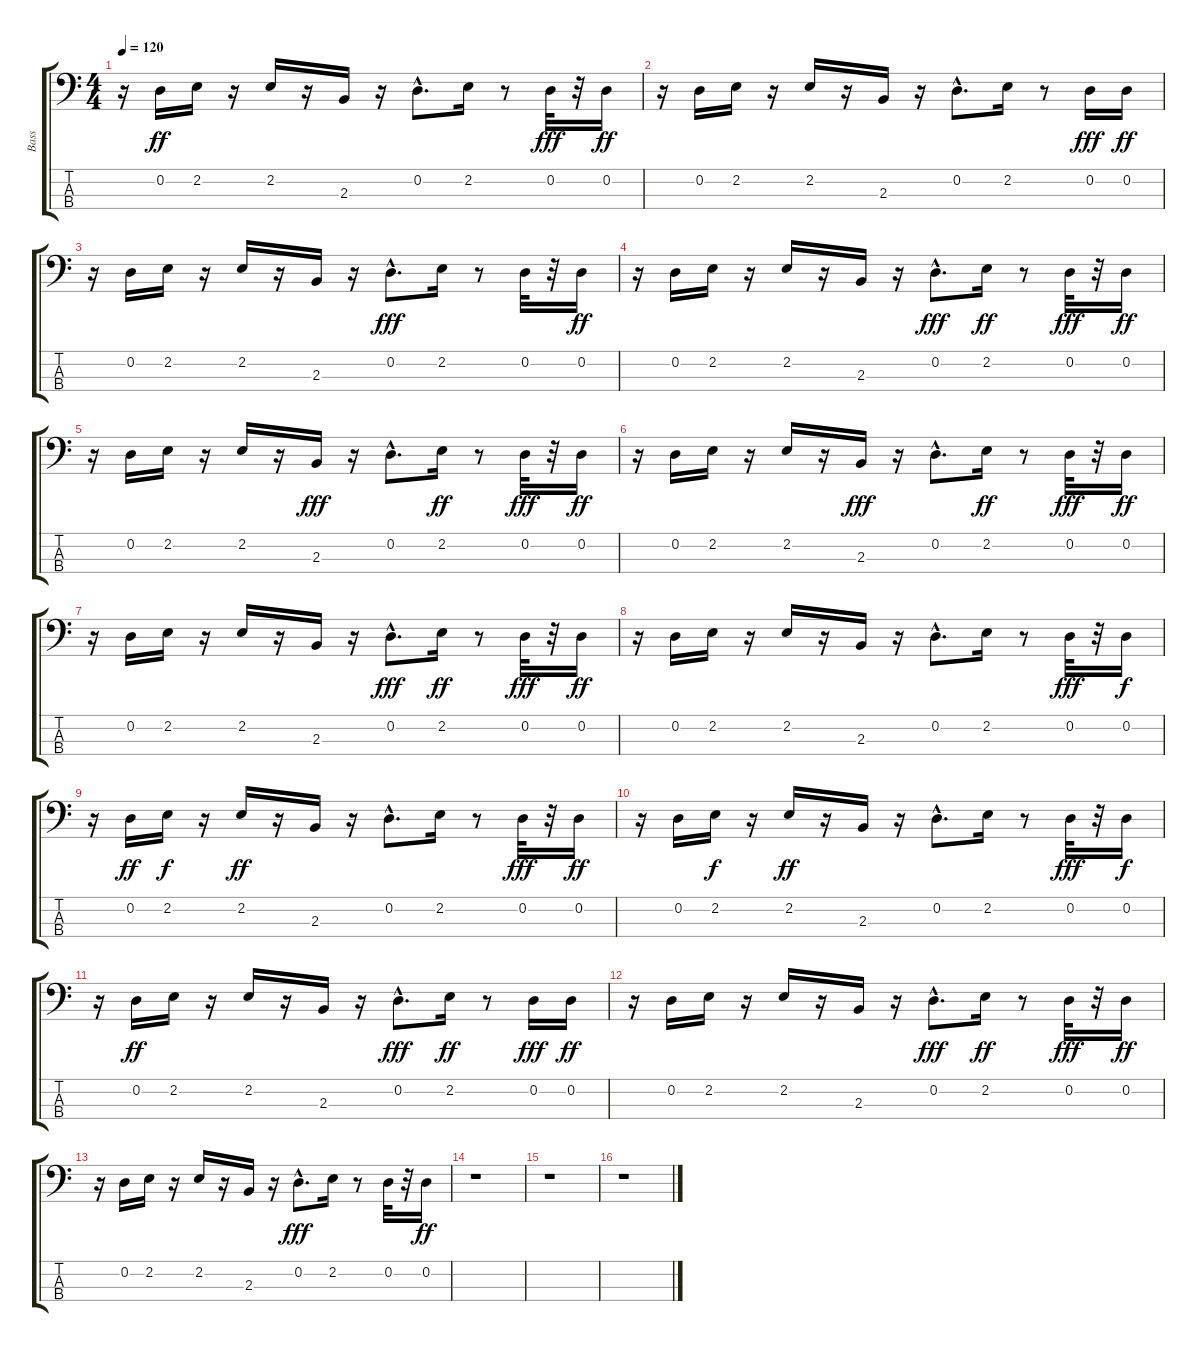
\track ("Bass" "Bass") {instrument synthbass2}
\staff {score tabs}
\tuning (G2 D2 A1 E1) {hide}
\ts (4 4)
\tempo 120
\clef f4
\ks c
r.16{dy f} 0.2.16{dy ff} 2.2.16 r.16 2.2.16 r.16 2.3.16 r.16 0.2{hac}.8{d} 2.2.16 r.8 0.2.32{dy fff} r.32 0.2.16{dy ff} |
r.16 0.2.16 2.2.16 r.16 2.2.16 r.16 2.3.16 r.16 0.2{hac}.8{d} 2.2.16 r.8 0.2.16{dy fff} 0.2.16{dy ff} |
r.16 0.2.16 2.2.16 r.16 2.2.16 r.16 2.3.16 r.16 0.2{hac}.8{d dy fff} 2.2.16 r.8 0.2.32 r.32 0.2.16{dy ff} |
r.16 0.2.16 2.2.16 r.16 2.2.16 r.16 2.3.16 r.16 0.2{hac}.8{d dy fff} 2.2.16{dy ff} r.8 0.2.32{dy fff} r.32 0.2.16{dy ff} |
r.16 0.2.16 2.2.16 r.16 2.2.16 r.16 2.3.16{dy fff} r.16 0.2{hac}.8{d} 2.2.16{dy ff} r.8 0.2.32{dy fff} r.32 0.2.16{dy ff} |
r.16 0.2.16 2.2.16 r.16 2.2.16 r.16 2.3.16{dy fff} r.16 0.2{hac}.8{d} 2.2.16{dy ff} r.8 0.2.32{dy fff} r.32 0.2.16{dy ff} |
r.16 0.2.16 2.2.16 r.16 2.2.16 r.16 2.3.16 r.16 0.2{hac}.8{d dy fff} 2.2.16{dy ff} r.8 0.2.32{dy fff} r.32 0.2.16{dy ff} |
r.16 0.2.16 2.2.16 r.16 2.2.16 r.16 2.3.16 r.16 0.2{hac}.8{d} 2.2.16 r.8 0.2.32{dy fff} r.32 0.2.16{dy f} |
r.16 0.2.16{dy ff} 2.2.16{dy f} r.16 2.2.16{dy ff} r.16 2.3.16 r.16 0.2{hac}.8{d} 2.2.16 r.8 0.2.32{dy fff} r.32 0.2.16{dy ff} |
r.16 0.2.16 2.2.16{dy f} r.16 2.2.16{dy ff} r.16 2.3.16 r.16 0.2{hac}.8{d} 2.2.16 r.8 0.2.32{dy fff} r.32 0.2.16{dy f} |
r.16 0.2.16{dy ff} 2.2.16 r.16 2.2.16 r.16 2.3.16 r.16 0.2{hac}.8{d dy fff} 2.2.16{dy ff} r.8 0.2.16{dy fff} 0.2.16{dy ff} |
r.16 0.2.16 2.2.16 r.16 2.2.16 r.16 2.3.16 r.16 0.2{hac}.8{d dy fff} 2.2.16{dy ff} r.8 0.2.32{dy fff} r.32 0.2.16{dy ff} |
r.16 0.2.16 2.2.16 r.16 2.2.16 r.16 2.3.16 r.16 0.2{hac}.8{d dy fff} 2.2.16 r.8 0.2.32 r.32 0.2.16{dy ff} |
r.1 |
r.1 |
r.1
